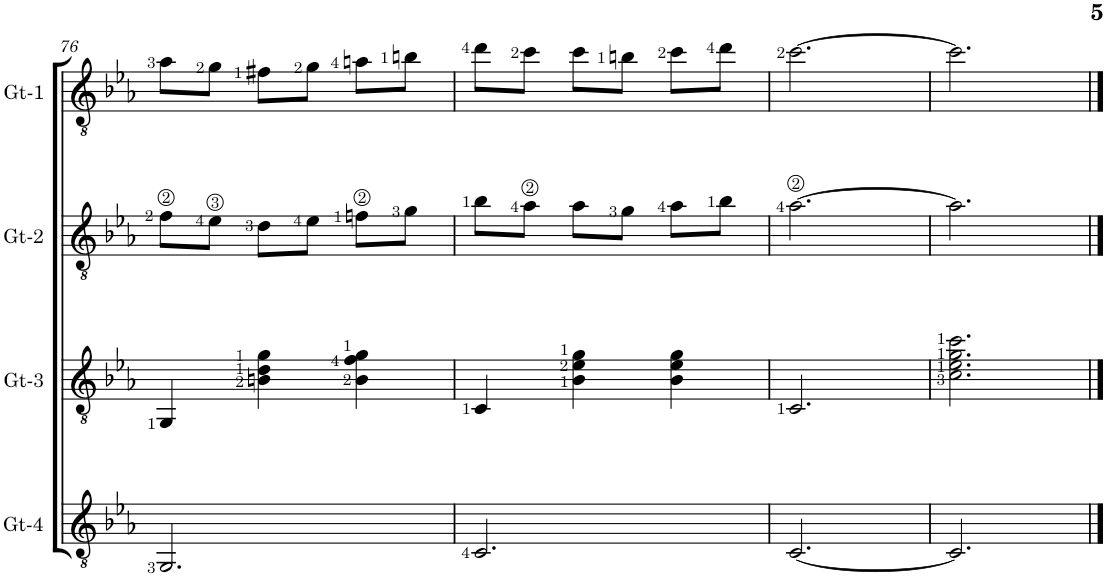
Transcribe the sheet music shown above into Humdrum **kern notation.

**kern	**kern	**kern	**kern
*part4	*part3	*part2	*part1
*staff4	*staff3	*staff2	*staff1
*I"Guit-4	*I"Guit-3	*I"Guit-2	*I"Guit-1
*I'Gt-4	*I'Gt-3	*I'Gt-2	*I'Gt-1
!!LO:PB:g=z
*clefGv2	*clefGv2	*clefGv2	*clefGv2
*k[b-e-a-]	*k[b-e-a-]	*k[b-e-a-]	*k[b-e-a-]
*M3/4	*M3/4	*M3/4	*M3/4
=76	=76	=76	=76
2.GG/	4GG/	8f\L	8a-\L
.	.	8e-\J	8g\J
.	4Bn\ 4d\ 4g\	8d\L	8f#X\L
.	.	8e-\J	8g\J
.	4B\ 4f\ 4g\	8fn\L	8an\L
.	.	8g\J	8bn\J
=77	=77	=77	=77
2.C/	4C/	8b-\L	8dd\L
.	.	8a-\J	8cc\J
.	4B-\ 4e-\ 4g\	8a-\L	8cc\L
.	.	8g\J	8bn\J
.	4B-\ 4e-\ 4g\	8a-\L	8cc\L
.	.	8b-\J	8dd\J
=78	=78	=78	=78
[2.C/	2.C/	[2.a-\	[2.cc\
=79	=79	=79	=79
2.C/]	2.c\ 2.e-\ 2.g\ 2.cc\	2.a-\]	2.cc\]
==	==	==	==
*-	*-	*-	*-
